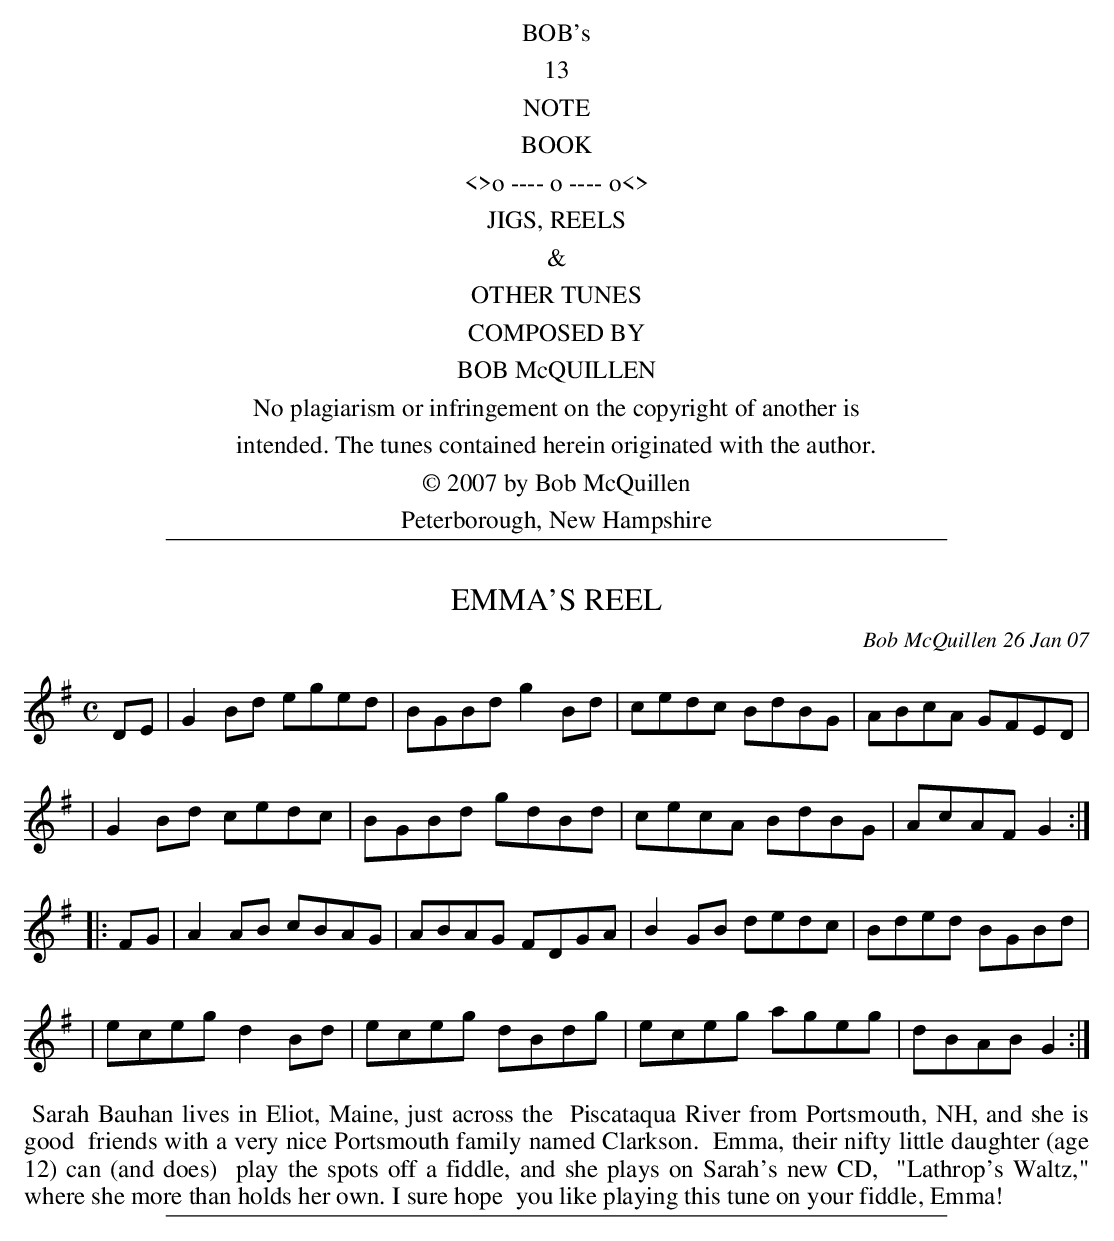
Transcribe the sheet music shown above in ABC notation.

X:1
T: EMMA'S REEL
C: Bob McQuillen 26 Jan 07
M: C
L: 1/8
K: G
DE \
| G2Bd eged | BGBd g2Bd | cedc BdBG | ABcA GFED |
| G2Bd cedc | BGBd gdBd | cecA BdBG | AcAF G2 :|
|: FG \
| A2AB cBAG | ABAG FDGA | B2GB dedc | Bded BGBd |
| eceg d2Bd | eceg dBdg | eceg ageg | dBAB G2 :|
